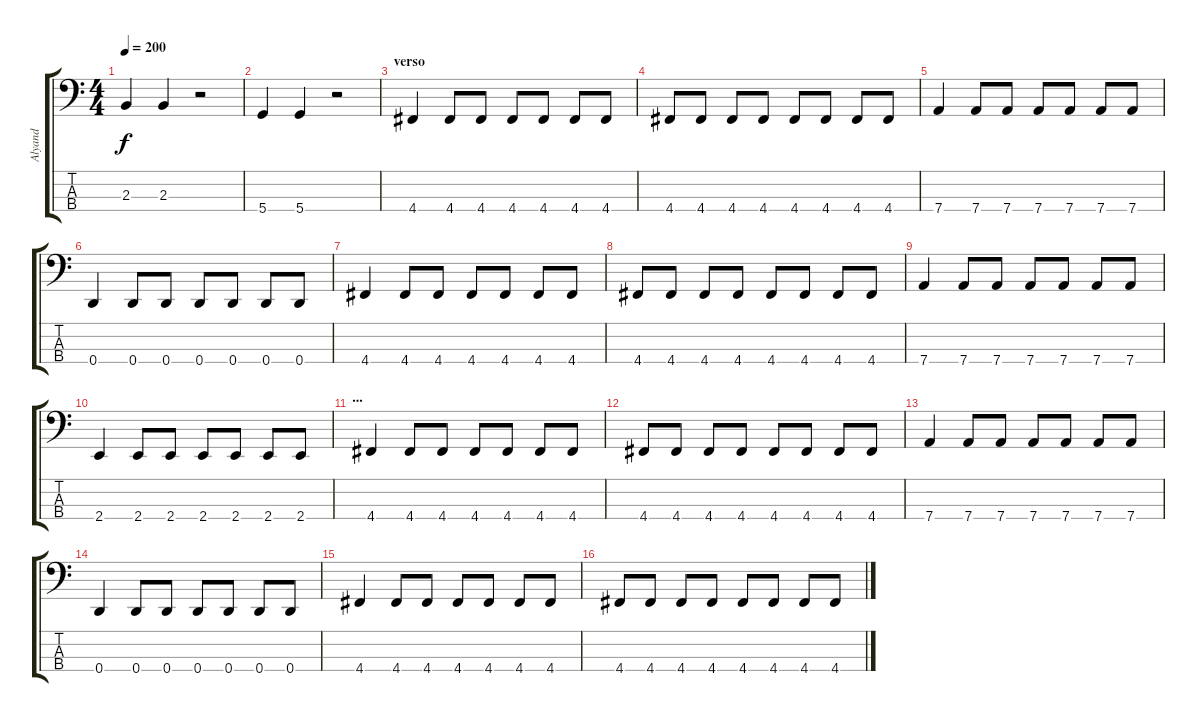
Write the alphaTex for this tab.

\track ("Alyand" "Alyand") {instrument electricbasspick}
\staff {score tabs}
\tuning (G2 D2 A1 D1) {hide}
\ts (4 4)
\tempo 200
\clef f4
\ks c
2.3.4{dy f} 2.3.4 r.2 |
5.4.4 5.4.4 r.2 |
\section ("" "verso")
4.4.4 4.4.8 4.4.8 4.4.8 4.4.8 4.4.8 4.4.8 |
4.4.8 4.4.8 4.4.8 4.4.8 4.4.8 4.4.8 4.4.8 4.4.8 |
7.4.4 7.4.8 7.4.8 7.4.8 7.4.8 7.4.8 7.4.8 |
0.4.4 0.4.8 0.4.8 0.4.8 0.4.8 0.4.8 0.4.8 |
4.4.4 4.4.8 4.4.8 4.4.8 4.4.8 4.4.8 4.4.8 |
4.4.8 4.4.8 4.4.8 4.4.8 4.4.8 4.4.8 4.4.8 4.4.8 |
7.4.4 7.4.8 7.4.8 7.4.8 7.4.8 7.4.8 7.4.8 |
2.4.4 2.4.8 2.4.8 2.4.8 2.4.8 2.4.8 2.4.8 |
\section ("" "...")
4.4.4 4.4.8 4.4.8 4.4.8 4.4.8 4.4.8 4.4.8 |
4.4.8 4.4.8 4.4.8 4.4.8 4.4.8 4.4.8 4.4.8 4.4.8 |
7.4.4 7.4.8 7.4.8 7.4.8 7.4.8 7.4.8 7.4.8 |
0.4.4 0.4.8 0.4.8 0.4.8 0.4.8 0.4.8 0.4.8 |
4.4.4 4.4.8 4.4.8 4.4.8 4.4.8 4.4.8 4.4.8 |
4.4.8 4.4.8 4.4.8 4.4.8 4.4.8 4.4.8 4.4.8 4.4.8
